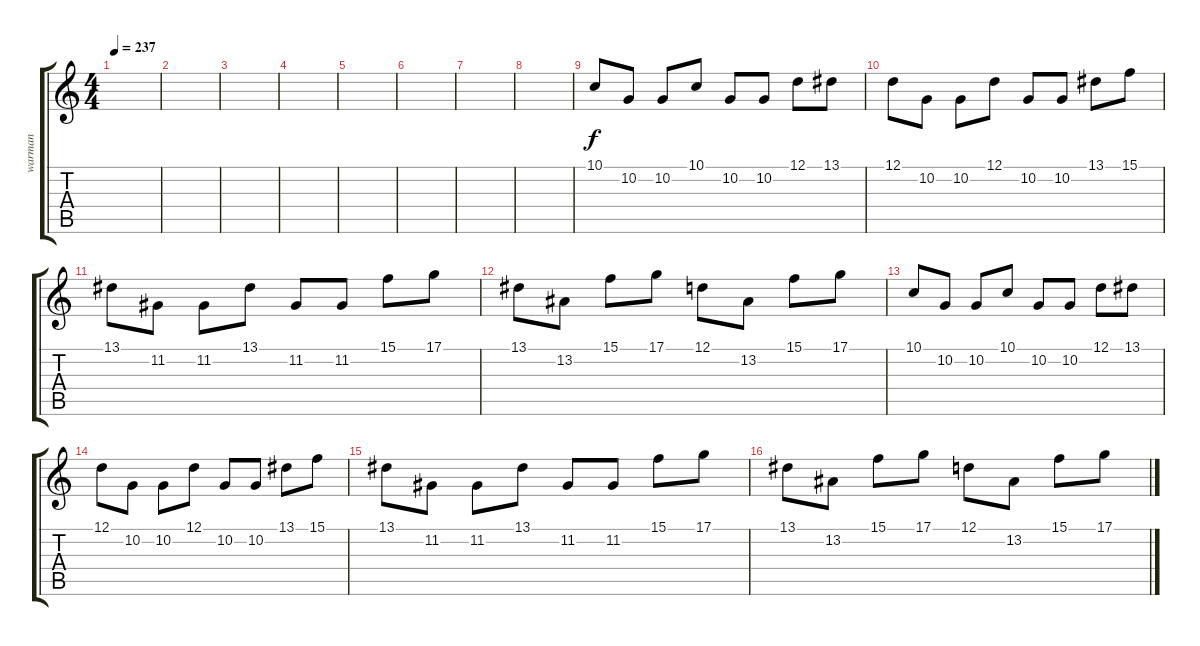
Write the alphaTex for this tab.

\track ("warman" "warman") {instrument pad7halo}
\staff {score tabs}
\tuning (D4 A3 F3 C3 G2 C2) {hide}
\ts (4 4)
\tempo 237
\clef g2
\ks c
|
|
|
|
|
|
|
|
10.1.8 10.2.8 10.2.8 10.1.8 10.2.8 10.2.8 12.1.8 13.1.8 |
12.1.8 10.2.8 10.2.8 12.1.8 10.2.8 10.2.8 13.1.8 15.1.8 |
13.1.8 11.2.8 11.2.8 13.1.8 11.2.8 11.2.8 15.1.8 17.1.8 |
13.1.8 13.2.8 15.1.8 17.1.8 12.1.8 13.2.8 15.1.8 17.1.8 |
10.1.8 10.2.8 10.2.8 10.1.8 10.2.8 10.2.8 12.1.8 13.1.8 |
12.1.8 10.2.8 10.2.8 12.1.8 10.2.8 10.2.8 13.1.8 15.1.8 |
13.1.8 11.2.8 11.2.8 13.1.8 11.2.8 11.2.8 15.1.8 17.1.8 |
13.1.8 13.2.8 15.1.8 17.1.8 12.1.8 13.2.8 15.1.8 17.1.8
